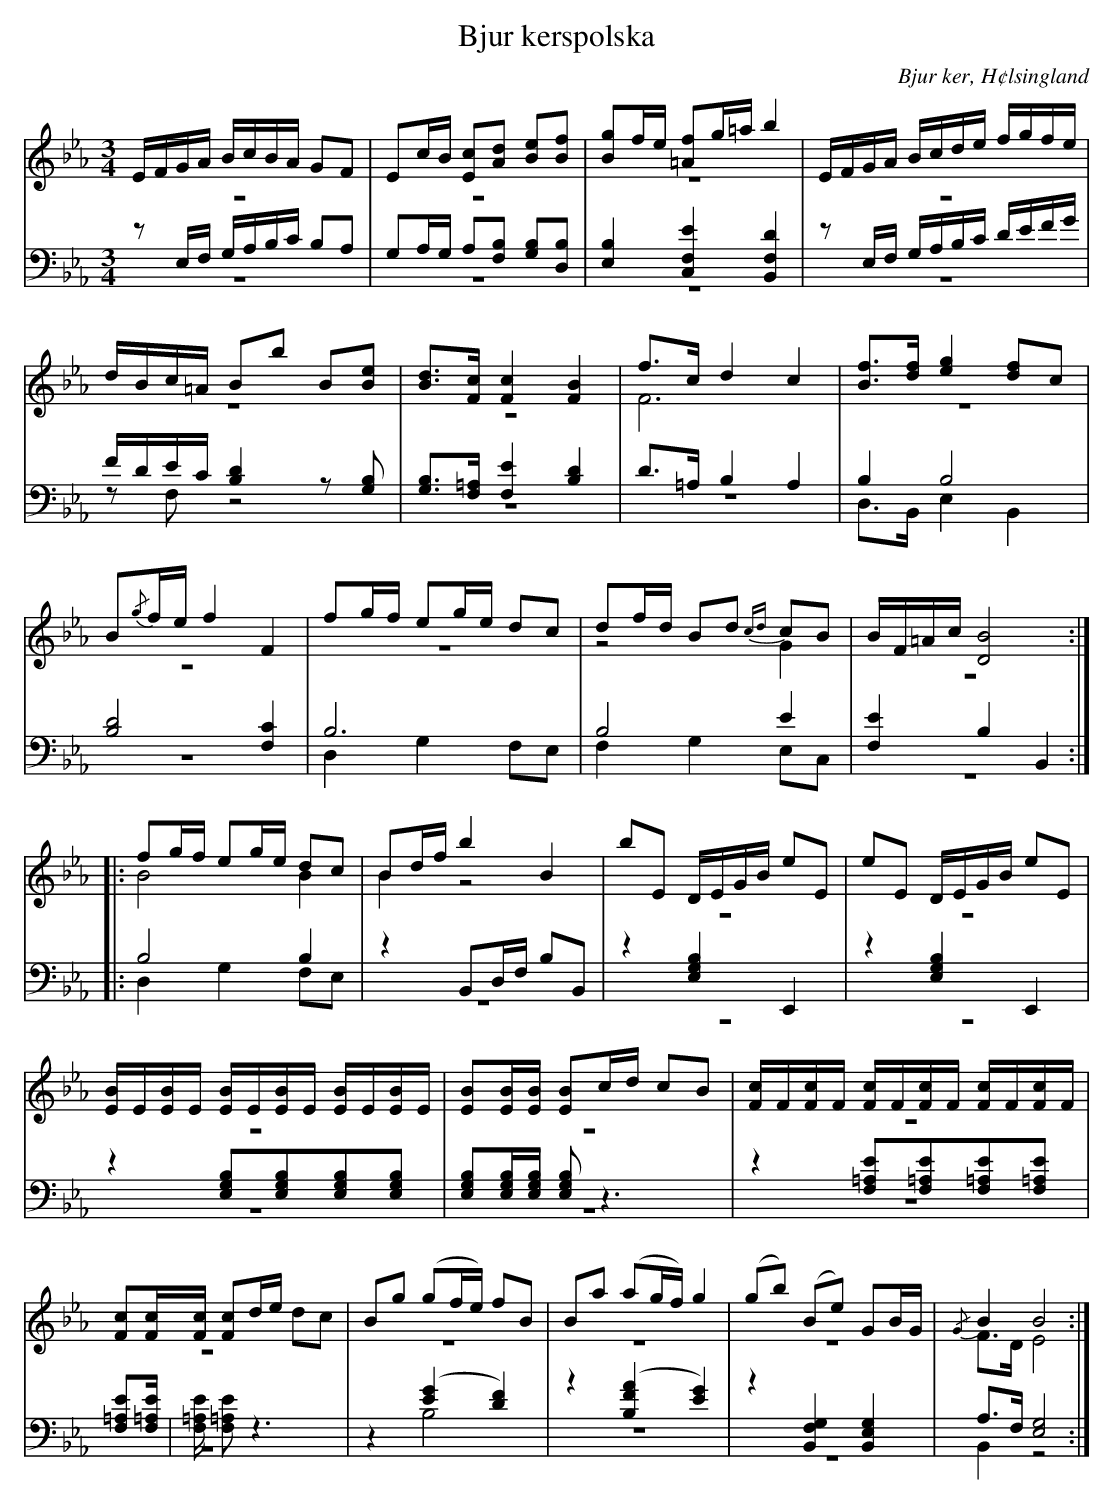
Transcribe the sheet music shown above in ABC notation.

X:1
T: Bjur kerspolska
O: Bjur ker, H¢lsingland
M: 3/4
L: 1/8
K: Eb
V:1
V:2 merge
V:3
V:4 merge
V:1
E/F/G/A/ B/c/B/A/ GF|Ec/B/ [Ec][Ad] [Be][Bf]|[Bg]f/e/ [=Af]g/=a/ b2|E/F/G/A/ B/c/d/e/ f/g/f/e/|
d/B/c/=A/ Bb B[Be]|[Bd]>[Fc] [F2c2] [F2B2]|f>c d2 c2|[Bf]>[df] [e2g2] [df]c|
B{/g}f/e/ f2 F2|fg/f/ eg/e/ dc|df/d/ Bd {cd}cB|B/F/=A/c/ [D4B4]:|
|:fg/f/ eg/e/ dc|Bd/f/ b2 B2|bE D/E/G/B/ eE|eE D/E/G/B/ eE|
[E/B/]E/[E/B/]E/ [E/B/]E/[E/B/]E/ [E/B/]E/[E/B/]E/|[EB][E/B/][E/B/] [EB]c/d/ cB|[F/c/]F/[F/c/]F/ [F/c/]F/[F/c/]F/ [F/c/]F/[F/c/]F/|[Fc][F/c/][F/c/] [Fc]d/e/ dc|Bg (gf/e/) fB|Ba (ag/f/) g2|(gb) (Be) GB/G/|{/G}B2 B4:|
V:2
z6|z6|z6|z6|
z6|z6|F6|z6|
z6|z6|z4 G2|z6:|
|:B4 B2|B2 z4|z6|z6|
z6|z6|z6|z6|
z6|z6|z6|F>D E4:|
V:3 clef=bass
zE,/F,/ G,/A,/B,/C/ B,A,|G,A,/G,/ A,[F,B,] [G,B,][D,B,]|[E,2B,2] [C,2F,2E2] [B,,2F,2D2]|zE,/F,/ G,/A,/B,/C/ D/E/F/G/|
F/D/E/C/ [B,2D2]z[G,B,]|[G,B,]>[F,=A,] [F,2E2] [B,2D2]|D>=A, B,2 A,2|B,2 B,4|
[B,4D4] [F,2C2]|B,6|B,4 E2|[F,2E2] B,2 B,,2:|
|:B,4 B,2|z2 B,,D,/F,/ B,B,,|z2 [E,2G,2B,2] E,,2|z2 [E,2G,2B,2] E,,2|
z2 [E,G,B,][E,G,B,][E,G,B,][E,G,B,]|[E,G,B,][E,/G,/B,/][E,/G,/B,/] [E,G,B,] z3|z2 [F,=A,E][F,=A,E][F,=A,E][F,=A,E]|[F,=A,E][F,/=A,/E/]|[F,/=A,/E/] [F,=A,E] z3|
z2 ([E2G2] [D2F2])|z2 ([B,2F2A2] [E2G2])|z2 [B,,2F,2G,2] [B,,2E,2G,2]|A,>F, [E,4G,4]:|
V:4  clef=bass
z6|z6|z6|z6|
zF, z4|z6|z6|D,>B,, E,2 B,,2|
z6|D,2 G,2 F,E,|F,2 G,2 E,C,|z6:|
|:D,2 G,2 F,E,|z6|z6|z6|
z6|z6|z6|z6|
z2 B,4|z6|z6|B,,2 z4:|
